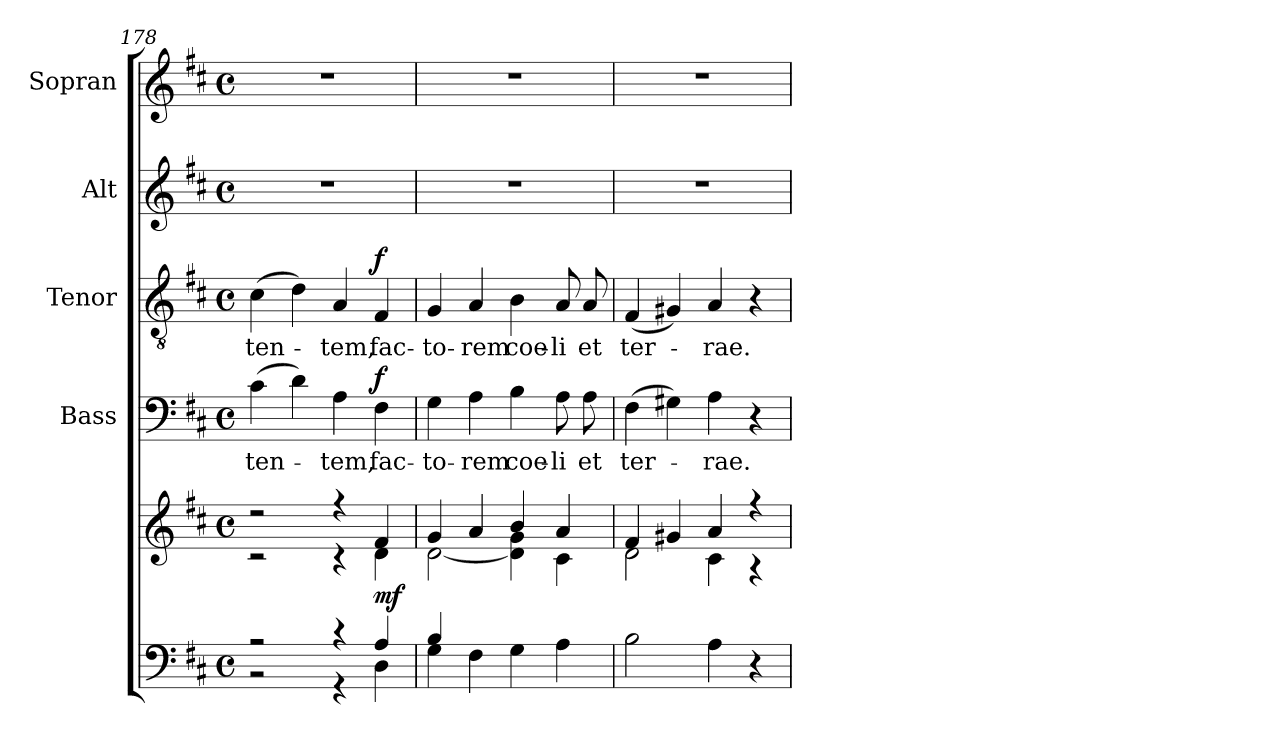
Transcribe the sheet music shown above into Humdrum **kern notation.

**kern	**kern	**dynam	**kern	**text	**dynam	**kern	**text	**dynam	**kern	**kern
*part5	*part5	*part5	*part4	*part4	*part4	*part3	*part3	*part3	*part2	*part1
*staff6	*staff5	*staff5/6	*staff4	*staff4	*staff4	*staff3	*staff3	*staff3	*staff2	*staff1
*	*	*	*I"Bass	*	*	*I"Tenor	*	*	*I"Alt	*I"Sopran
*	*	*	*I'B.	*	*	*I'T.	*	*	*I'A.	*I'S.
*clefF4	*clefG2	*	*clefF4	*	*	*clefGv2	*	*	*clefG2	*clefG2
*k[f#c#]	*k[f#c#]	*	*k[f#c#]	*	*	*k[f#c#]	*	*	*k[f#c#]	*k[f#c#]
*D:	*D:	*	*D:	*	*	*D:	*	*	*D:	*D:
*M4/4	*M4/4	*	*M4/4	*	*	*M4/4	*	*	*M4/4	*M4/4
*met(c)	*met(c)	*	*met(c)	*	*	*met(c)	*	*	*met(c)	*met(c)
=178	=178	=178	=178	=178	=178	=178	=178	=178	=178	=178
*^	*^	*	*	*	*	*	*	*	*	*
!	!	!	!	!	!	!LO:LY:b	!	!	!LO:LY:b	!	!	!
2r	2r	2r	2r	.	(>4c#\	-ten-	.	(>4c#\	-ten-	.	1r	1r
.	.	.	.	.	4d\)	.	.	4d\)	.	.	.	.
!	!	!	!	!	!	!LO:LY:b	!	!	!LO:LY:b	!	!	!
4r	4r	4r	4r	.	4A\	-tem,	.	4A/	-tem,	.	.	.
!	!	!	!	!LO:DY:b	!	!LO:LY:b	!LO:DY:a	!	!LO:LY:b	!LO:DY:a	!	!
4A/	4D\	4f#/	4d\	mf	4F#\	fac-	f	4F#/	fac-	f	.	.
=179	=179	=179	=179	=179	=179	=179	=179	=179	=179	=179	=179	=179
!	!	!	!	!	!	!LO:LY:b	!	!	!LO:LY:b	!	!	!
4B/	4G\	4g/	[<2d\	.	4G\	-to-	.	4G/	-to-	.	1r	1r
!	!	!	!	!	!	!LO:LY:b	!	!	!LO:LY:b	!	!	!
2.ryy	4F#\	4a/	.	.	4A\	-rem	.	4A/	-rem	.	.	.
!	!	!	!	!	!	!LO:LY:b	!	!	!LO:LY:b	!	!	!
.	4G\	4b/	4d\] 4g\	.	4B\	coe-	.	4B\	coe-	.	.	.
!	!	!	!	!	!	!LO:LY:b	!	!	!LO:LY:b	!	!	!
.	4A\	4a/	4c#\	.	8A\	-li	.	8A/	-li	.	.	.
!	!	!	!	!	!	!LO:LY:b	!	!	!LO:LY:b	!	!	!
.	.	.	.	.	8A\	et	.	8A/	et	.	.	.
*v	*v	*	*	*	*	*	*	*	*	*	*	*
=180	=180	=180	=180	=180	=180	=180	=180	=180	=180	=180	=180
!	!	!	!	!	!LO:LY:b	!	!	!LO:LY:b	!	!	!
2B\	4f#/	2d\	.	(>4F#\	ter-	.	(<4F#/	ter-	.	1r	1r
.	4g#X/	.	.	4G#X\)	.	.	4G#X/)	.	.	.	.
!	!	!	!	!	!LO:LY:b	!	!	!LO:LY:b	!	!	!
4A\	4a/	4c#\	.	4A\	-rae.	.	4A/	-rae.	.	.	.
4r	4r	4r	.	4r	.	.	4r	.	.	.	.
*	*v	*v	*	*	*	*	*	*	*	*	*
=	=	=	=	=	=	=	=	=	=	=
*-	*-	*-	*-	*-	*-	*-	*-	*-	*-	*-
